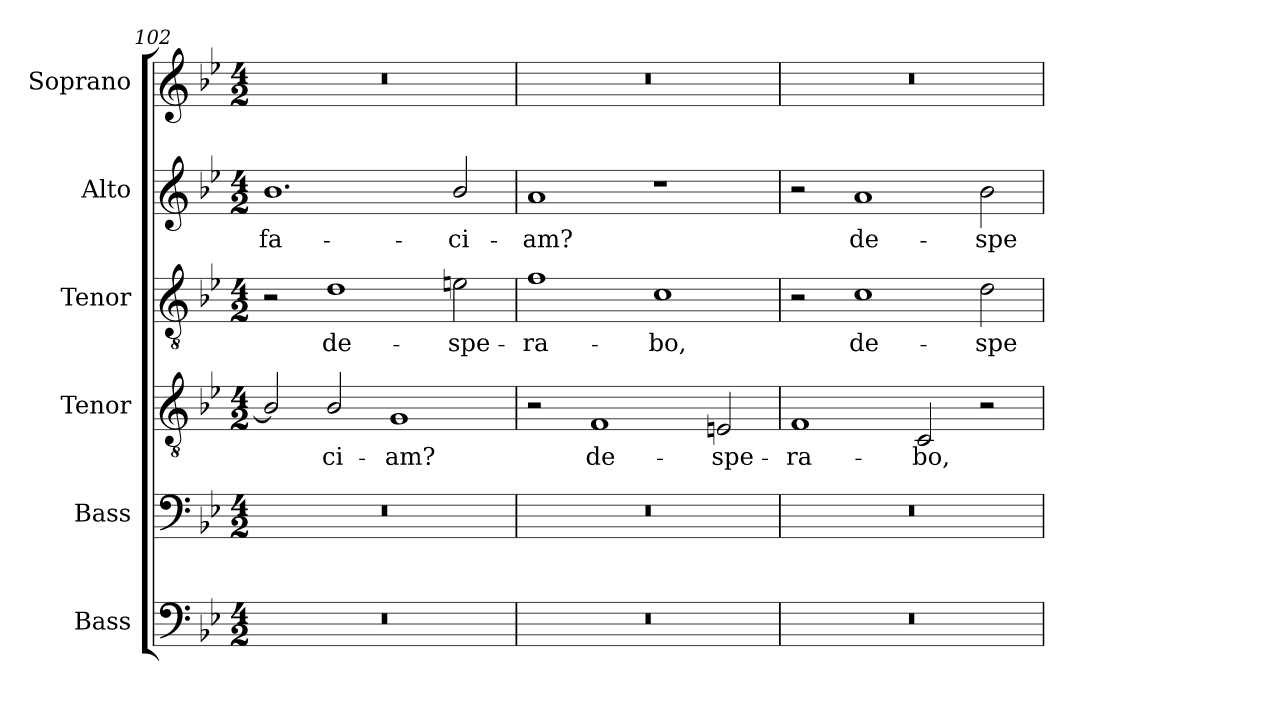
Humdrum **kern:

**kern	**kern	**kern	**text	**kern	**text	**kern	**text	**kern
*part6	*part5	*part4	*part4	*part3	*part3	*part2	*part2	*part1
*staff6	*staff5	*staff4	*staff4	*staff3	*staff3	*staff2	*staff2	*staff1
*I"Bass	*I"Bass	*I"Tenor	*	*I"Tenor	*	*I"Alto	*	*I"Soprano
*I'B2.	*I'B1.	*I'T2.	*	*I'T1.	*	*I'A.	*	*I'S.
*clefF4	*clefF4	*clefGv2	*	*clefGv2	*	*clefG2	*	*clefG2
*	*	*ITrd7c12	*	*ITrd7c12	*	*	*	*
*k[b-e-]	*k[b-e-]	*k[b-e-]	*	*k[b-e-]	*	*k[b-e-]	*	*k[b-e-]
*B-:	*B-:	*B-:	*	*B-:	*	*B-:	*	*B-:
*M4/2	*M4/2	*M4/2	*	*M4/2	*	*M4/2	*	*M4/2
=102	=102	=102	=102	=102	=102	=102	=102	=102
!LO:N:vis=1	!LO:N:vis=1	!	!	!	!	!	!	!
!	!	!	!	!	!	!	!LO:LY:b:color=#000000	!LO:N:vis=1
0r	0r	2BB-i/]	.	2r	.	1.b-i	fa-	0r
!	!	!	!LO:LY:b:color=#000000	!	!	!	!	!
!	!	!	!	!	!LO:LY:b:color=#000000	!	!	!
.	.	2BB-i/	-ci-	1Di	de-	.	.	.
!	!	!	!LO:LY:b:color=#000000	!	!	!	!	!
.	.	1GGi	-am?	.	.	.	.	.
!	!	!	!	!	!LO:LY:b:color=#000000	!	!	!
!	!	!	!	!	!	!	!LO:LY:b:color=#000000	!
.	.	.	.	2Eni\	-spe-	2b-i/	-ci-	.
!!LO:LB:g=z
=103	=103	=103	=103	=103	=103	=103	=103	=103
!LO:N:vis=1	!LO:N:vis=1	!	!	!	!	!	!	!
!	!	!	!	!	!LO:LY:b:color=#000000	!	!	!
!	!	!	!	!	!	!	!LO:LY:b:color=#000000	!LO:N:vis=1
0r	0r	2r	.	1Fi	-ra-	1ai	-am?	0r
!	!	!	!LO:LY:b:color=#000000	!	!	!	!	!
.	.	1FFi	de-	.	.	.	.	.
!	!	!	!	!	!LO:LY:b:color=#000000	!	!	!
.	.	.	.	1Ci	-bo,	1r	.	.
!	!	!	!LO:LY:b:color=#000000	!	!	!	!	!
.	.	2EEni/	-spe-	.	.	.	.	.
=104	=104	=104	=104	=104	=104	=104	=104	=104
!LO:N:vis=1	!LO:N:vis=1	!	!	!	!	!	!	!
!	!	!	!LO:LY:b:color=#000000	!	!	!	!	!LO:N:vis=1
0r	0r	1FFi	-ra-	2r	.	2r	.	0r
!	!	!	!	!	!LO:LY:b:color=#000000	!	!	!
!	!	!	!	!	!	!	!LO:LY:b:color=#000000	!
.	.	.	.	1Ci	de-	1ai	de-	.
!	!	!	!LO:LY:b:color=#000000	!	!	!	!	!
.	.	2CCi/	-bo,	.	.	.	.	.
!	!	!	!	!	!LO:LY:b:color=#000000	!	!	!
!	!	!	!	!	!	!	!LO:LY:b:color=#000000	!
.	.	2r	.	2Di\	-spe-	2b-i\	-spe-	.
=	=	=	=	=	=	=	=	=
*-	*-	*-	*-	*-	*-	*-	*-	*-
